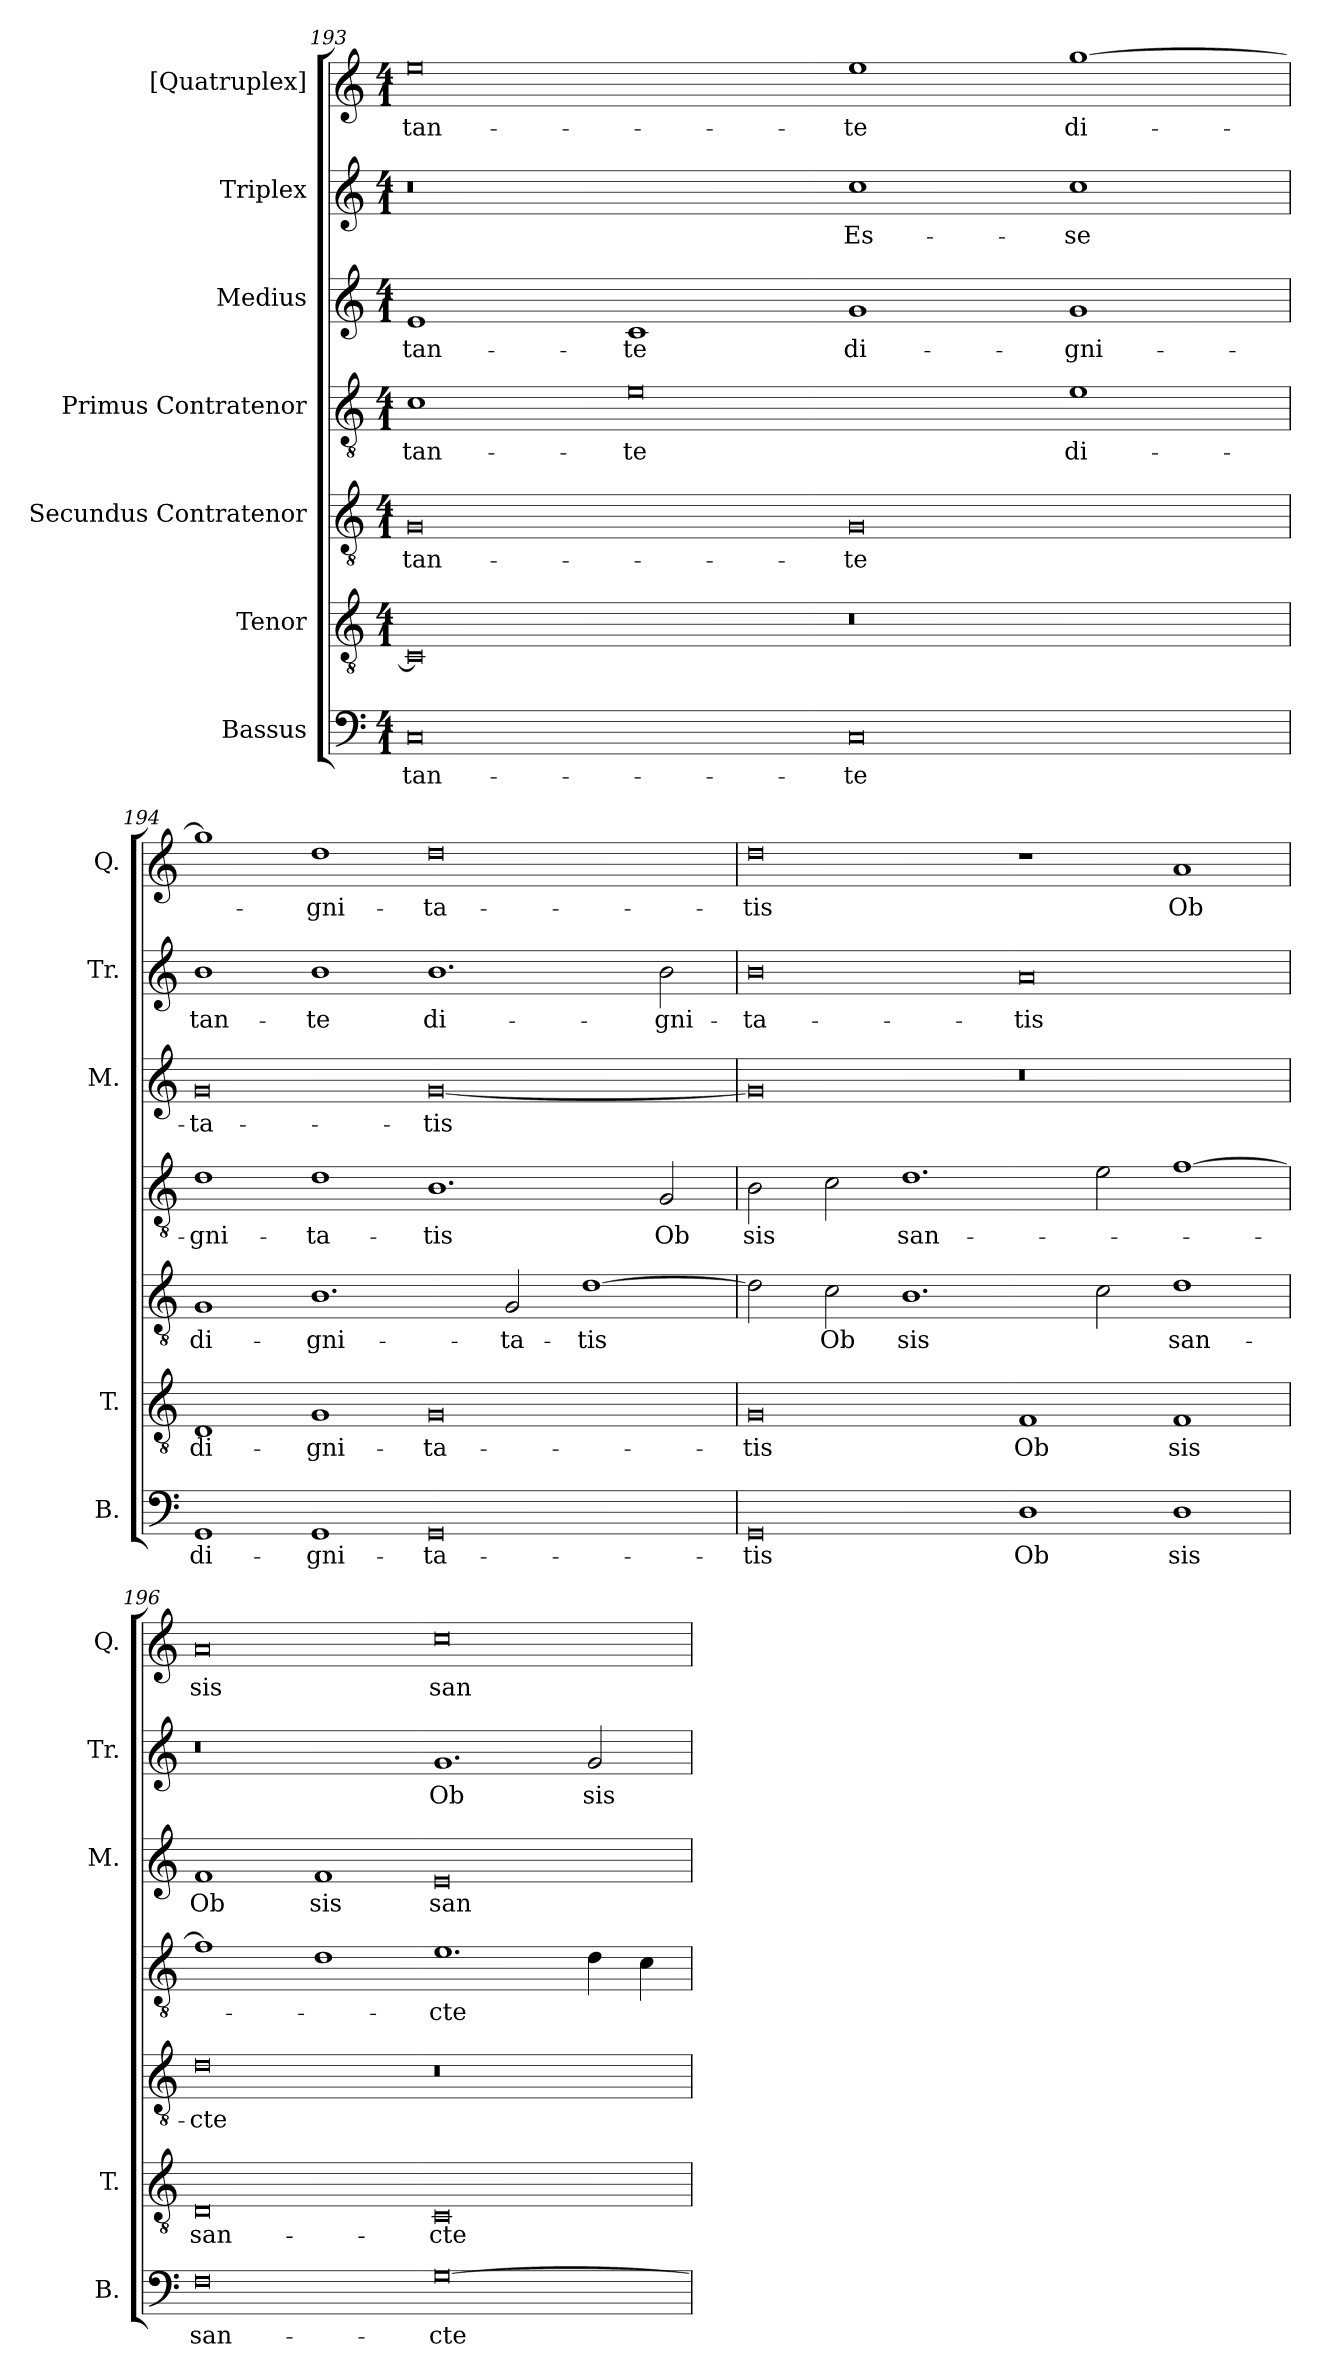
**kern	**text	**kern	**text	**kern	**text	**kern	**text	**kern	**text	**kern	**text	**kern	**text
*part7	*part7	*part6	*part6	*part5	*part5	*part4	*part4	*part3	*part3	*part2	*part2	*part1	*part1
*staff7	*staff7	*staff6	*staff6	*staff5	*staff5	*staff4	*staff4	*staff3	*staff3	*staff2	*staff2	*staff1	*staff1
*I"Bassus	*	*I"Tenor	*	*I"Secundus Contratenor	*	*I"Primus Contratenor	*	*I"Medius	*	*I"Triplex	*	*I"[Quatruplex]	*
*I'B.	*	*I'T.	*	*	*	*	*	*I'M.	*	*I'Tr.	*	*I'Q.	*
*clefF4	*	*clefGv2	*	*clefGv2	*	*clefGv2	*	*clefG2	*	*clefG2	*	*clefG2	*
*	*	*ITrd7c12	*	*ITrd7c12	*	*ITrd7c12	*	*	*	*	*	*	*
*k[]	*	*k[]	*	*k[]	*	*k[]	*	*k[]	*	*k[]	*	*k[]	*
*C:	*	*C:	*	*C:	*	*C:	*	*C:	*	*C:	*	*C:	*
*M4/1	*	*M4/1	*	*M4/1	*	*M4/1	*	*M4/1	*	*M4/1	*	*M4/1	*
=193	=193	=193	=193	=193	=193	=193	=193	=193	=193	=193	=193	=193	=193
!	!LO:LY:b:color=#000000	!	!	!	!	!	!	!	!	!	!	!	!
!	!	!	!	!	!LO:LY:b:color=#000000	!	!	!	!	!	!	!	!
!	!	!	!	!	!	!	!LO:LY:b:color=#000000	!	!	!	!	!	!
!	!	!	!	!	!	!	!	!	!LO:LY:b:color=#000000	!	!	!	!
!	!	!	!	!	!	!	!	!	!	!	!	!	!LO:LY:b:color=#000000
0Ci	tan-	0CCi]	.	0GGi	tan-	1Ci	tan-	1ei	tan-	0r	.	0eei	tan-
!	!	!	!	!	!	!	!LO:LY:b:color=#000000	!	!	!	!	!	!
!	!	!	!	!	!	!	!	!	!LO:LY:b:color=#000000	!	!	!	!
.	.	.	.	.	.	0Ei	-te	1ci	-te	.	.	.	.
!	!LO:LY:b:color=#000000	!	!	!	!	!	!	!	!	!	!	!	!
!	!	!	!	!	!LO:LY:b:color=#000000	!	!	!	!	!	!	!	!
!	!	!	!	!	!	!	!	!	!LO:LY:b:color=#000000	!	!	!	!
!	!	!	!	!	!	!	!	!	!	!	!LO:LY:b:color=#000000	!	!
!	!	!	!	!	!	!	!	!	!	!	!	!	!LO:LY:b:color=#000000
0Ci	-te	0r	.	0GGi	-te	.	.	1gi	di-	1cci	Es-	1eei	-te
!	!	!	!	!	!	!	!LO:LY:b:color=#000000	!	!	!	!	!	!
!	!	!	!	!	!	!	!	!	!LO:LY:b:color=#000000	!	!	!	!
!	!	!	!	!	!	!	!	!	!	!	!LO:LY:b:color=#000000	!	!
!	!	!	!	!	!	!	!	!	!	!	!	!	!LO:LY:b:color=#000000
.	.	.	.	.	.	1Ei	di-	1gi	-gni-	1cci	-se	[>1ggi	di-
=194	=194	=194	=194	=194	=194	=194	=194	=194	=194	=194	=194	=194	=194
!	!LO:LY:b:color=#000000	!	!	!	!	!	!	!	!	!	!	!	!
!	!	!	!LO:LY:b:color=#000000	!	!	!	!	!	!	!	!	!	!
!	!	!	!	!	!LO:LY:b:color=#000000	!	!	!	!	!	!	!	!
!	!	!	!	!	!	!	!LO:LY:b:color=#000000	!	!	!	!	!	!
!	!	!	!	!	!	!	!	!	!LO:LY:b:color=#000000	!	!	!	!
!	!	!	!	!	!	!	!	!	!	!	!LO:LY:b:color=#000000	!	!
1GGi	di-	1DDi	di-	1GGi	di-	1Di	-gni-	0gi	-ta-	1bi	tan-	1ggi]	.
!	!LO:LY:b:color=#000000	!	!	!	!	!	!	!	!	!	!	!	!
!	!	!	!LO:LY:b:color=#000000	!	!	!	!	!	!	!	!	!	!
!	!	!	!	!	!LO:LY:b:color=#000000	!	!	!	!	!	!	!	!
!	!	!	!	!	!	!	!LO:LY:b:color=#000000	!	!	!	!	!	!
!	!	!	!	!	!	!	!	!	!	!	!LO:LY:b:color=#000000	!	!
!	!	!	!	!	!	!	!	!	!	!	!	!	!LO:LY:b:color=#000000
1GGi	-gni-	1GGi	-gni-	1.BBi	-gni-	1Di	-ta-	.	.	1bi	-te	1ddi	-gni-
!	!LO:LY:b:color=#000000	!	!	!	!	!	!	!	!	!	!	!	!
!	!	!	!LO:LY:b:color=#000000	!	!	!	!	!	!	!	!	!	!
!	!	!	!	!	!	!	!LO:LY:b:color=#000000	!	!	!	!	!	!
!	!	!	!	!	!	!	!	!	!LO:LY:b:color=#000000	!	!	!	!
!	!	!	!	!	!	!	!	!	!	!	!LO:LY:b:color=#000000	!	!
!	!	!	!	!	!	!	!	!	!	!	!	!	!LO:LY:b:color=#000000
0GGi	-ta-	0GGi	-ta-	.	.	1.BBi	-tis	[<0gi	-tis	1.bi	di-	0ddi	-ta-
!	!	!	!	!	!LO:LY:b:color=#000000	!	!	!	!	!	!	!	!
.	.	.	.	2GGi/	-ta-	.	.	.	.	.	.	.	.
!	!	!	!	!	!LO:LY:b:color=#000000	!	!	!	!	!	!	!	!
.	.	.	.	[>1Di	-tis	.	.	.	.	.	.	.	.
!	!	!	!	!	!	!	!LO:LY:b:color=#000000	!	!	!	!	!	!
!	!	!	!	!	!	!	!	!	!	!	!LO:LY:b:color=#000000	!	!
.	.	.	.	.	.	2GGi/	Ob	.	.	2bi\	-gni-	.	.
!!LO:LB:g=z
=195	=195	=195	=195	=195	=195	=195	=195	=195	=195	=195	=195	=195	=195
!	!LO:LY:b:color=#000000	!	!	!	!	!	!	!	!	!	!	!	!
!	!	!	!LO:LY:b:color=#000000	!	!	!	!	!	!	!	!	!	!
!	!	!	!	!	!	!	!LO:LY:b:color=#000000	!	!	!	!	!	!
!	!	!	!	!	!	!	!	!	!	!	!LO:LY:b:color=#000000	!	!
!	!	!	!	!	!	!	!	!	!	!	!	!	!LO:LY:b:color=#000000
0GGi	-tis	0GGi	-tis	2Di\]	.	2BBi\	sis	0gi]	.	0bi	-ta-	0ddi	-tis
!	!	!	!	!	!LO:LY:b:color=#000000	!	!	!	!	!	!	!	!
.	.	.	.	2Ci\	Ob	2Ci\	.	.	.	.	.	.	.
!	!	!	!	!	!LO:LY:b:color=#000000	!	!	!	!	!	!	!	!
!	!	!	!	!	!	!	!LO:LY:b:color=#000000	!	!	!	!	!	!
.	.	.	.	1.BBi	sis	1.Di	san-	.	.	.	.	.	.
!	!LO:LY:b:color=#000000	!	!	!	!	!	!	!	!	!	!	!	!
!	!	!	!LO:LY:b:color=#000000	!	!	!	!	!	!	!	!	!	!
!	!	!	!	!	!	!	!	!	!	!	!LO:LY:b:color=#000000	!	!
1Di	Ob	1FFi	Ob	.	.	.	.	0r	.	0ai	-tis	1r	.
.	.	.	.	2Ci\	.	2Ei\	.	.	.	.	.	.	.
!	!LO:LY:b:color=#000000	!	!	!	!	!	!	!	!	!	!	!	!
!	!	!	!LO:LY:b:color=#000000	!	!	!	!	!	!	!	!	!	!
!	!	!	!	!	!LO:LY:b:color=#000000	!	!	!	!	!	!	!	!
!	!	!	!	!	!	!	!	!	!	!	!	!	!LO:LY:b:color=#000000
1Di	sis	1FFi	sis	1Di	san-	[>1Fi	.	.	.	.	.	1ai	Ob
=196	=196	=196	=196	=196	=196	=196	=196	=196	=196	=196	=196	=196	=196
!	!LO:LY:b:color=#000000	!	!	!	!	!	!	!	!	!	!	!	!
!	!	!	!LO:LY:b:color=#000000	!	!	!	!	!	!	!	!	!	!
!	!	!	!	!	!LO:LY:b:color=#000000	!	!	!	!	!	!	!	!
!	!	!	!	!	!	!	!	!	!LO:LY:b:color=#000000	!	!	!	!
!	!	!	!	!	!	!	!	!	!	!	!	!	!LO:LY:b:color=#000000
0Fi	san-	0DDi	san-	0Di	-cte	1Fi]	.	1fi	Ob	0r	.	0ai	sis
!	!	!	!	!	!	!	!	!	!LO:LY:b:color=#000000	!	!	!	!
.	.	.	.	.	.	1Di	.	1fi	sis	.	.	.	.
!	!LO:LY:b:color=#000000	!	!	!	!	!	!	!	!	!	!	!	!
!	!	!	!LO:LY:b:color=#000000	!	!	!	!	!	!	!	!	!	!
!	!	!	!	!	!	!	!LO:LY:b:color=#000000	!	!	!	!	!	!
!	!	!	!	!	!	!	!	!	!LO:LY:b:color=#000000	!	!	!	!
!	!	!	!	!	!	!	!	!	!	!	!LO:LY:b:color=#000000	!	!
!	!	!	!	!	!	!	!	!	!	!	!	!	!LO:LY:b:color=#000000
[>0Gi	-cte	0CCi	-cte	0r	.	1.Ei	-cte	0ei	san-	1.gi	Ob	0cci	san-
!	!	!	!	!	!	!	!	!	!	!	!LO:LY:b:color=#000000	!	!
.	.	.	.	.	.	4Di\	.	.	.	2gi/	sis	.	.
.	.	.	.	.	.	4Ci\	.	.	.	.	.	.	.
=	=	=	=	=	=	=	=	=	=	=	=	=	=
*-	*-	*-	*-	*-	*-	*-	*-	*-	*-	*-	*-	*-	*-
